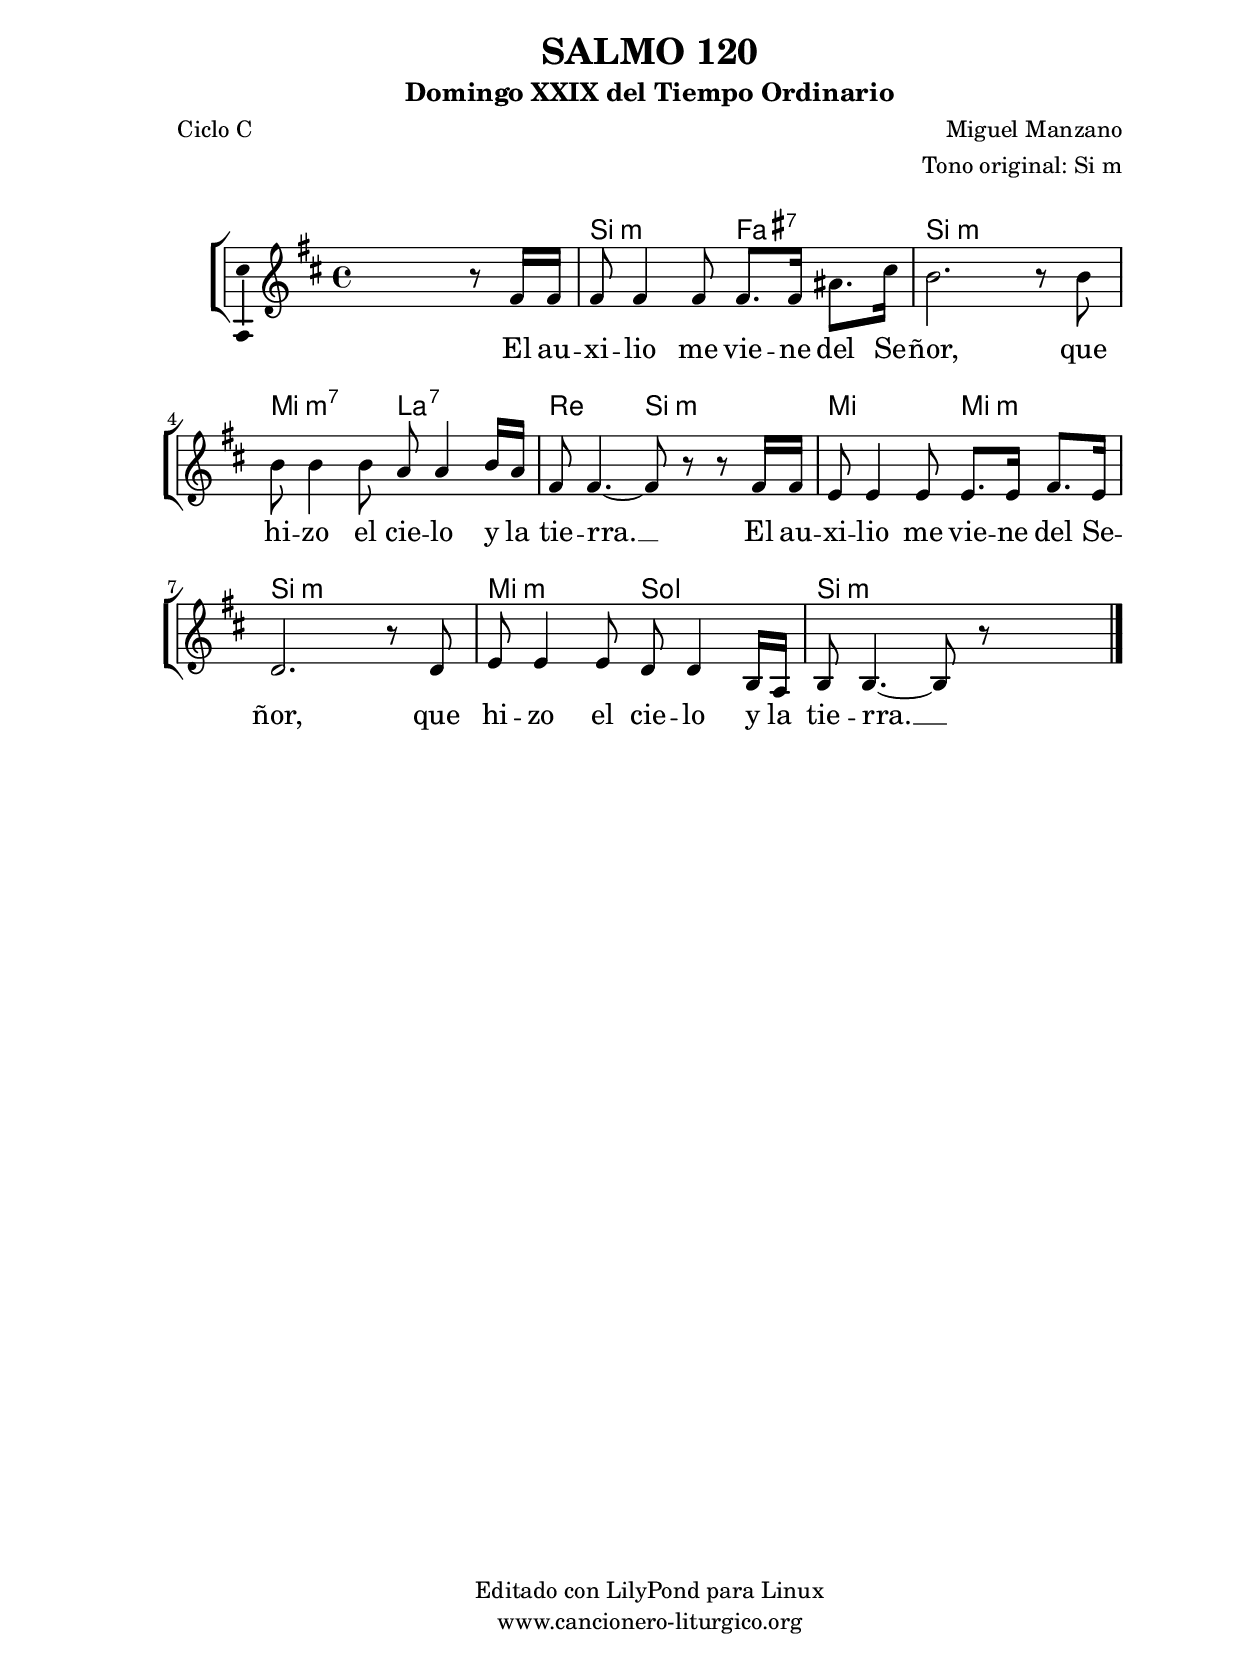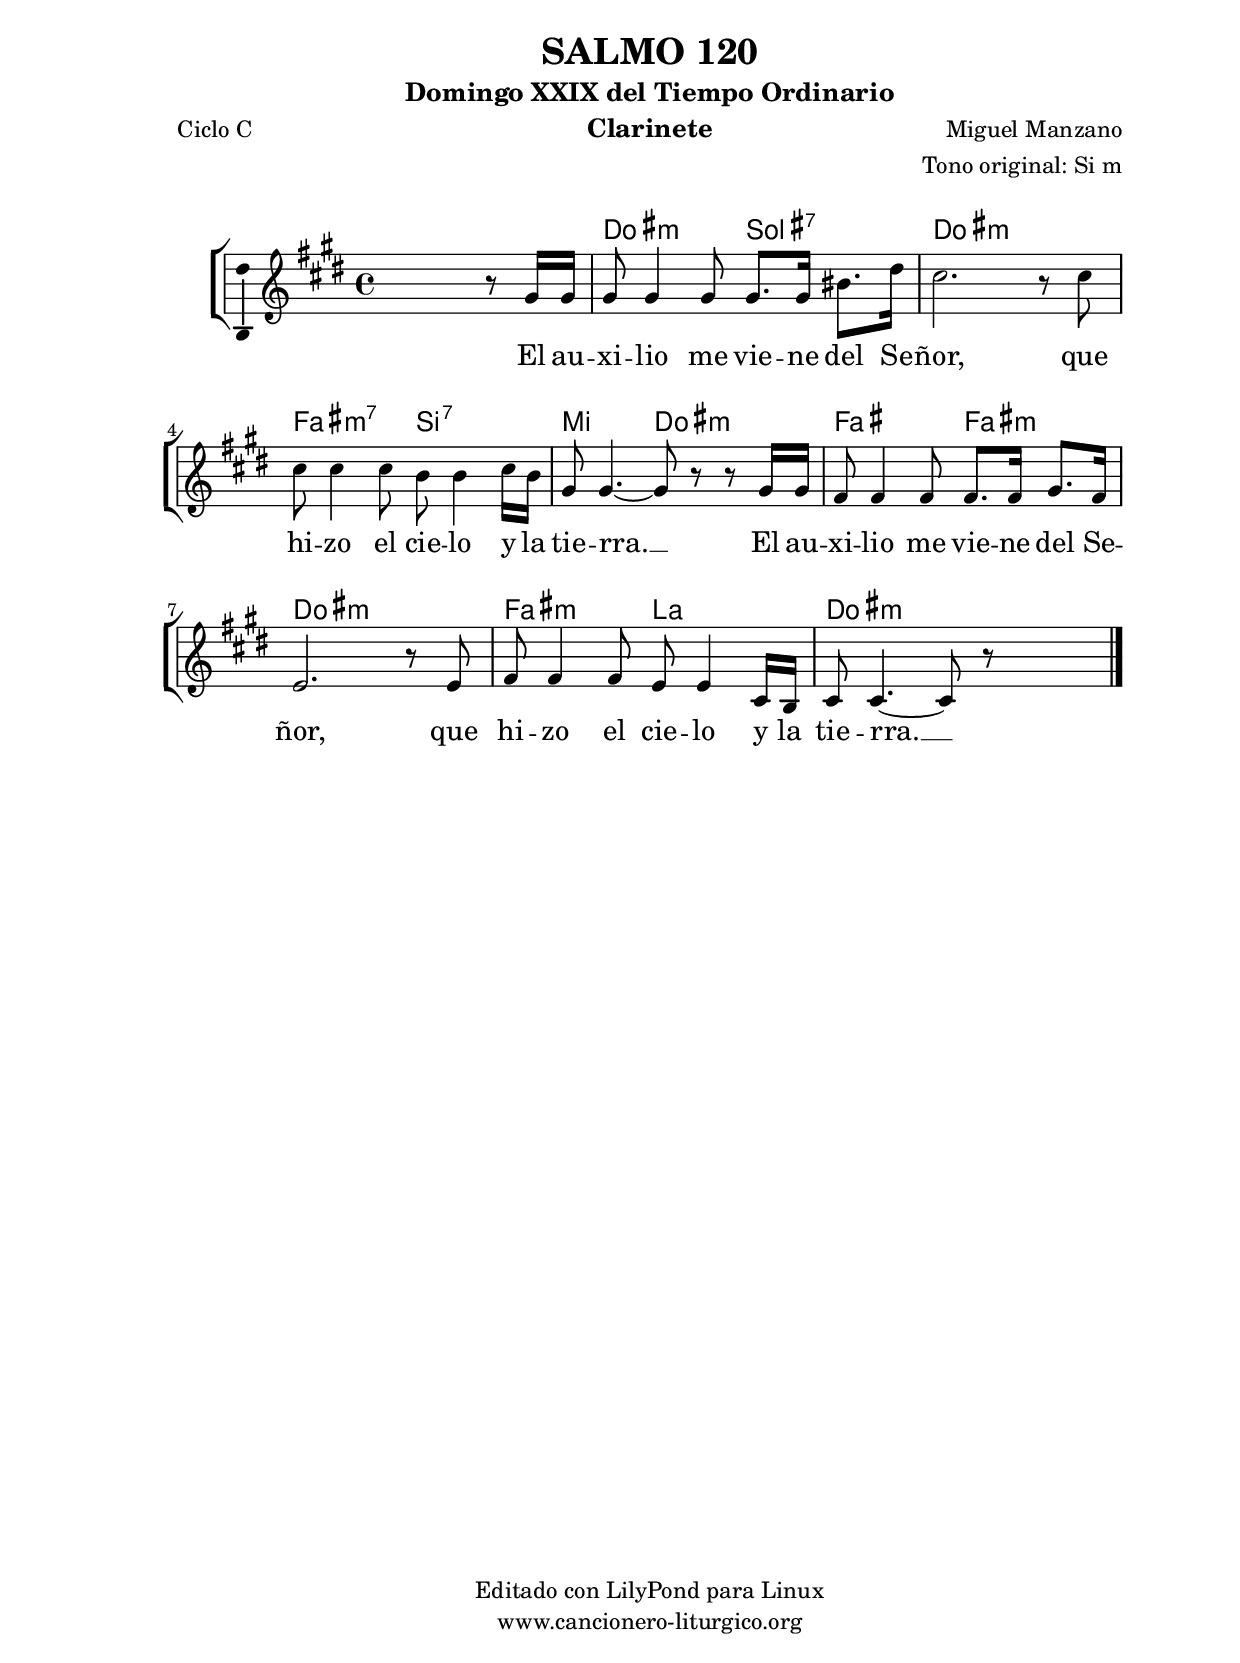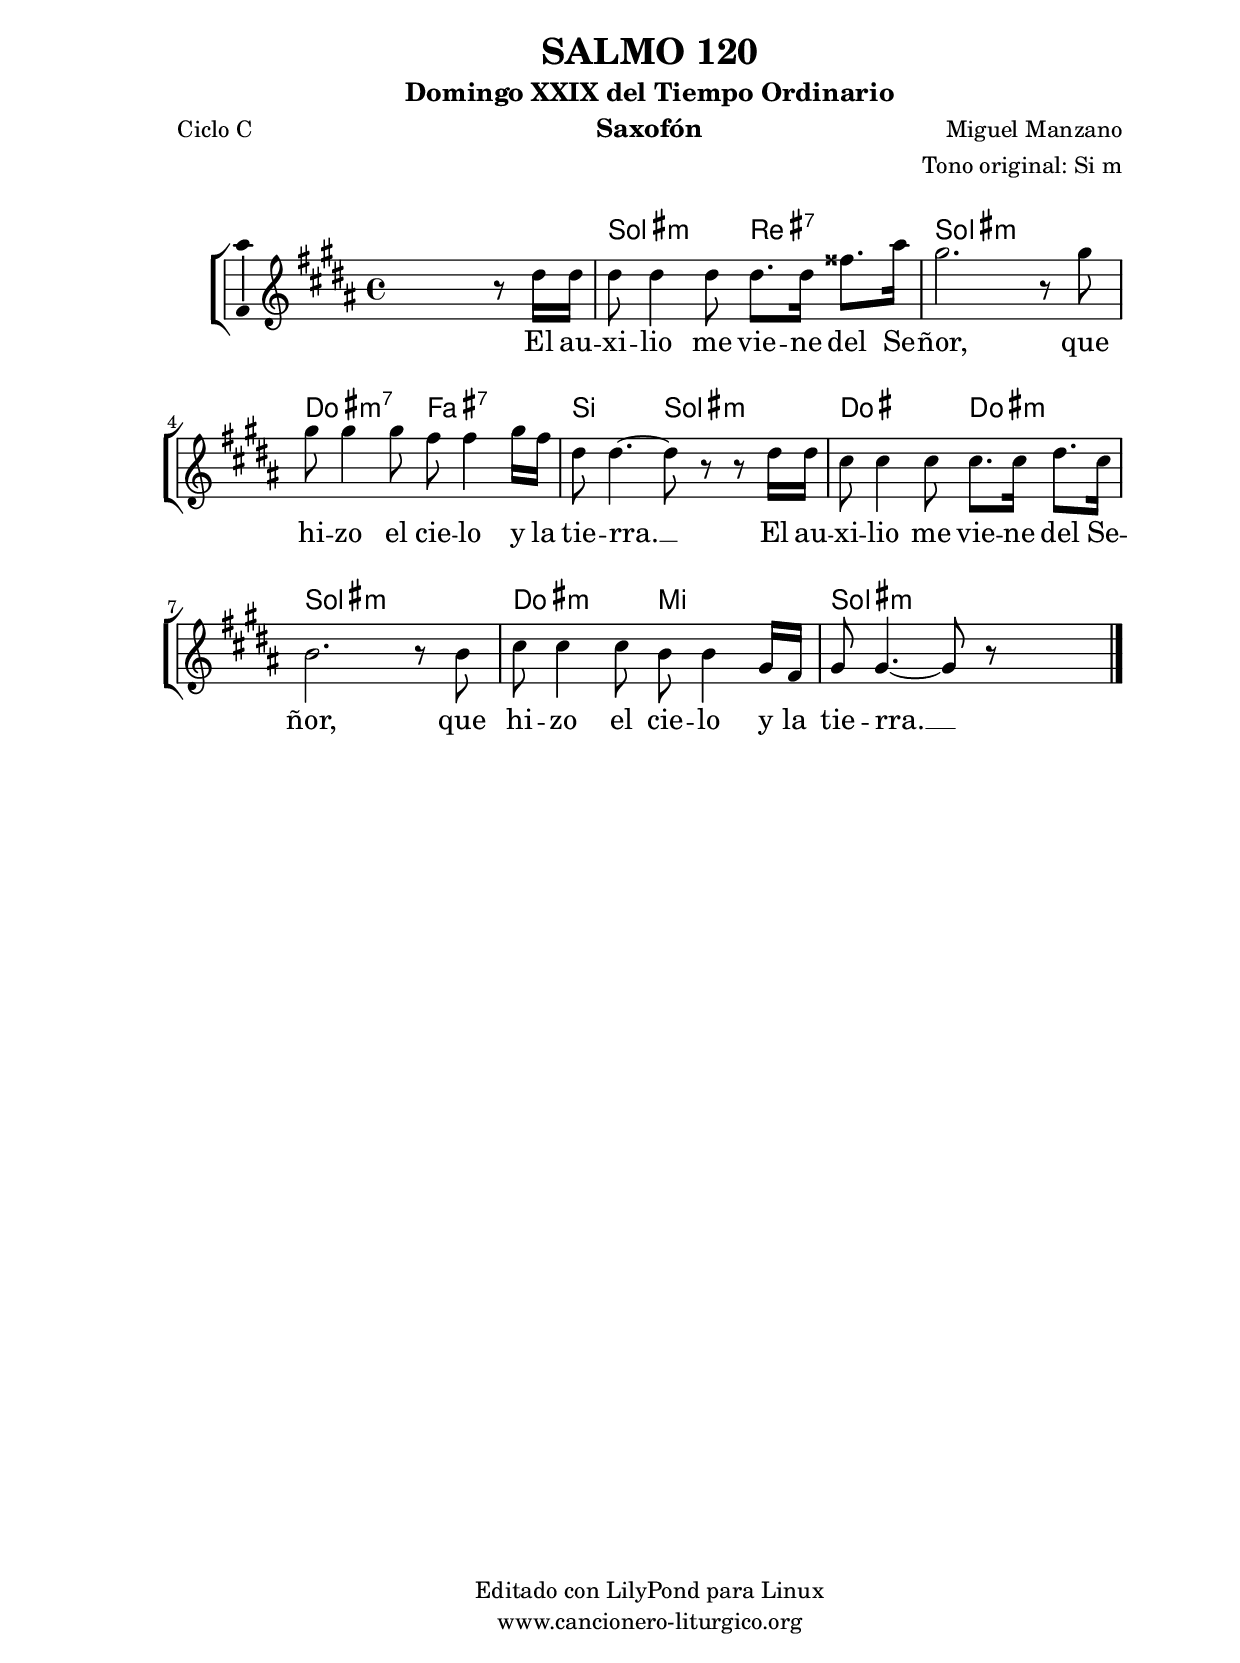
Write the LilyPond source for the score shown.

%
%para convertir .midi en .wav:
%timidity filename.midi -Ow -o finename.wav
%
%
%Para convertir de .wav a .mp3:
%lame -h -m j filename.wav
%
%
%para escuchar el midi:
%timidity nombrefichero.midi
%


%versión de lilypond para la que se ha escrito esta partitura:
\version "2.16.0"

	%Tamaño papel
	#(set-default-paper-size "a4")
	%Tamaño partitura
	#(set-global-staff-size 20)
	%No responde al pulsar sobre una nota
	#(ly:set-option 'point-and-click #f)

%parámetros del encabezamiento:
\header {
	title = "SALMO 120"
	subtitle = "Domingo XXIX del Tiempo Ordinario"
	composer = "Miguel Manzano"
	poet = "Ciclo C"
	meter = ""
	arranger = "Tono original: Si m"
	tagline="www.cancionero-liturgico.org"
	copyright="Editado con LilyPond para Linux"
	tiempo = "Ordinario"
	usos = "Salmo"
	letra = "El auxilio me viene del Señor, que hizo el cielo y la tierra."
	}

%parámetros asociados al papel:
\paper  {
	oddHeaderMarkup = \markup {\fill-line { \on-the-fly #not-first-page \fromproperty #'header:title \on-the-fly #not-first-page \fromproperty #'header:composer }}
	evenHeaderMarkup = \markup {\fill-line { \fromproperty #'header:composer \fromproperty #'header:title }}
	#(set-paper-size "a4")
	print-page-number = ##f
	first-page-number = 1
	print-first-page-number = ##f
%	head-separation = 3.0 \cm
	top-margin = 2.0 \cm
	bottom-margin = 0.5\cm
%%%	bottom-margin = -1.0\cm
	left-margin = 3.0 \cm
	line-width = 16.0 \cm 
	indent = 8\mm
	interscoreline = 2.\mm
	between-system-space = 15\mm
%	para que las partituras no llenen la hoja:
	ragged-bottom = ##t
%	idem para la última hoja:
	ragged-last-bottom = ##f
%	para que las partituras llenen el ancho del papel:
	ragged-last = ##f
	after-title-space = 2.5 \cm
%page-count=1
%system-count=8

	%Flexible Vertical Spacing
%	markup-markup-spacing =
%	#'((basic-distance . 15) (minimum-distance . 15) (padding . 3))
	markup-system-spacing =
	#'((basic-distance . 15) (minimum-distance . 15) (padding . 3))
	system-system-spacing =
	#'((basic-distance . 15) (minimum-distance . 15) (padding . 3))
	score-system-spacing =
	#'((basic-distance . 15) (minimum-distance . 15) (padding . 5))
%	top-system-spacing = % header
%	#'((basic-distance . 8) (minimum-distance . 0) (padding . 3))
%	top-markup-spacing =
%	#'((basic-distance . 20) (minimum-distance . 20) (padding . 3))
	last-bottom-spacing = % footer
	#'((basic-distance . 5) (minimum-distance . 5) (padding . 3))
%	score-markup-spacing =
%	#'((basic-distance . 16) (minimum-distance . 13) (padding . 3))

	}


%parámetros que afectan a toda la partitura:
global =  {
	%clave de sol (G):
	\clef G
	%armadura:
%%%	\transpose fis e
	\key b \minor
	\tempo 4=100
	\set Score.tempoHideNote = ##t
	}


acordes = {
	\italianChords
	\chordmode {
%%%	\transpose fis e
{

s2 s2 b2:m fis:7 b:m s e:m7 a:7 d b:m e e:m b:m s e:m g b:m s

	}
	}
}

melodia = 
%%%	\transpose fis e
{
	\relative c'{

	\time 4/4

s2 s4 r8 fis16 fis
fis8 fis4 fis8 fis8. fis16 ais8. cis16
b2. r8 b8
b8 b4 b8 a8 a4 b16 a
fis8 fis4.~fis8 r8 r fis16 fis
e8 e4 e8 e8. e16 fis8. e16
d2. r8 d8
e8 e4 e8 d8 d4 b16 a
b8 b4.~b8 r8 s4

	\bar "|."
	}
	}


texto = \lyricmode {
El au -- xi -- lio me vie -- ne del Se -- ñor,
que hi -- zo el cie -- lo y la tie -- rra. __
El au -- xi -- lio me vie -- ne del Se -- ñor,
que hi -- zo el cie -- lo y la tie -- rra. __
	}


acordesStaff = \context ChordNames = acordesStaff <<
	\set chordChanges = ##t
	\acordes
	>>


vozStaff = \context Voice = vozStaff
\with {\consists "Ambitus_engraver"}
<<
%	\set Staff.instrumentName = ""
%	\set Staff.shortInstrumentName = ""
%	\set Staff.midiInstrument = #"clarinet"
%	\set Staff.midiInstrument = #"cello"
%	\set Staff.midiInstrument = #"flute"
	\set Staff.midiInstrument = #"electric guitar (jazz)"
%	\set Staff.midiInstrument = #"english horn"
%	\set Staff.midiInstrument = #"violin"
%	\set Staff.midiInstrument = #"glockenspiel"
	\set Staff.midiMinimumVolume = #0.7
	\set Staff.midiMaximumVolume = #0.9
	\global
	\melodia
	>>


textoStaff = \context Lyrics = textoStaff <<
	\lyricsto vozStaff \texto
	>>

\book {
	\score {
		\context ChoirStaff {
			\override StaffGroup.SystemStartBracket #'collapse-height = #1
			\override Score.SystemStartBar #'collapse-height = #1
			<<
			\acordesStaff
			\vozStaff
			\textoStaff
			>>
			}
		\layout {
	    		\context {
				\Lyrics
				\override LyricText #'font-size = #2
				}
	   		 \context {
				\Score
				%fontSize = #3
				\override StaffSymbol #'staff-space = #(magstep +3)
				%\override Beam #'thickness = #0.55
				%\override SpacingSpanner #'spacing-increment = #1.0
				%\override Slur #'height-limit = #1.5
				}
			}
		}
	\score {
		\unfoldRepeats
		\context ChoirStaff {
			<<
			\acordesStaff
			\vozStaff
			>>
			}
		\midi {
	  		\context {
	  			\Score
				tempoWholesPerMinute = #(ly:make-moment 70 4)
				}
			}
		}
	}

%Partitura para clarinete
#(define output-suffix "C")
\book {
	\header{
		instrument = "Clarinete"
		}
	\score {
		\context ChoirStaff {
			\override StaffGroup.SystemStartBracket #'collapse-height = #1
			\override Score.SystemStartBar #'collapse-height = #1
\transpose c d
			<<
			\acordesStaff
			\vozStaff
			\textoStaff
			>>
			}
		\layout {
	    		\context {
				\Lyrics
				\override LyricText #'font-size = #2
				}
	   		 \context {
				\Score
				%fontSize = #3
				\override StaffSymbol #'staff-space = #(magstep +3)
				%\override Beam #'thickness = #0.55
				%\override SpacingSpanner #'spacing-increment = #1.0
				%\override Slur #'height-limit = #1.5
				}
			}
		}
	}

%Partitura para saxofón
#(define output-suffix "S")
\book {
	\header{
		instrument = "Saxofón"
		}
	\score {
		\context ChoirStaff {
			\override StaffGroup.SystemStartBracket #'collapse-height = #1
			\override Score.SystemStartBar #'collapse-height = #1
\transpose c a
			<<
			\acordesStaff
			\vozStaff
			\textoStaff
			>>
			}
		\layout {
	    		\context {
				\Lyrics
				\override LyricText #'font-size = #2
				}
	   		 \context {
				\Score
				%fontSize = #3
				\override StaffSymbol #'staff-space = #(magstep +3)
				%\override Beam #'thickness = #0.55
				%\override SpacingSpanner #'spacing-increment = #1.0
				%\override Slur #'height-limit = #1.5
				}
			}
		}
	}

